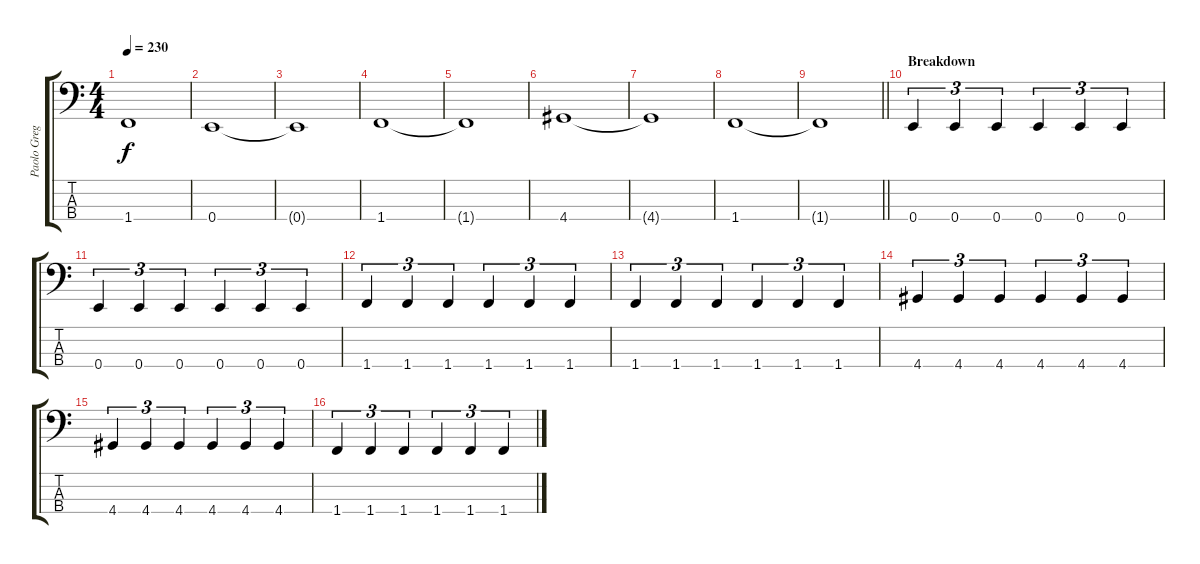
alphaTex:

\track ("Paolo Gregoletto" "Paolo Greg") {instrument electricbassfinger}
\staff {score tabs}
\tuning (G2 D2 A1 E1) {hide}
\ts (4 4)
\tempo 230
\clef f4
\ks c
1.4{t}.1{dy f} |
0.4.1 |
0.4{t}.1 |
1.4.1 |
1.4{t}.1 |
4.4.1 |
4.4{t}.1 |
1.4.1 |
\barLineRight lightlight
1.4{t}.1 |
\section ("" "Breakdown")
0.4.4{tu (3 2)} 0.4.4{tu (3 2)} 0.4.4{tu (3 2)} 0.4.4{tu (3 2)} 0.4.4{tu (3 2)} 0.4.4{tu (3 2)} |
0.4.4{tu (3 2)} 0.4.4{tu (3 2)} 0.4.4{tu (3 2)} 0.4.4{tu (3 2)} 0.4.4{tu (3 2)} 0.4.4{tu (3 2)} |
1.4.4{tu (3 2)} 1.4.4{tu (3 2)} 1.4.4{tu (3 2)} 1.4.4{tu (3 2)} 1.4.4{tu (3 2)} 1.4.4{tu (3 2)} |
1.4.4{tu (3 2)} 1.4.4{tu (3 2)} 1.4.4{tu (3 2)} 1.4.4{tu (3 2)} 1.4.4{tu (3 2)} 1.4.4{tu (3 2)} |
4.4.4{tu (3 2)} 4.4.4{tu (3 2)} 4.4.4{tu (3 2)} 4.4.4{tu (3 2)} 4.4.4{tu (3 2)} 4.4.4{tu (3 2)} |
4.4.4{tu (3 2)} 4.4.4{tu (3 2)} 4.4.4{tu (3 2)} 4.4.4{tu (3 2)} 4.4.4{tu (3 2)} 4.4.4{tu (3 2)} |
1.4.4{tu (3 2)} 1.4.4{tu (3 2)} 1.4.4{tu (3 2)} 1.4.4{tu (3 2)} 1.4.4{tu (3 2)} 1.4.4{tu (3 2)}
